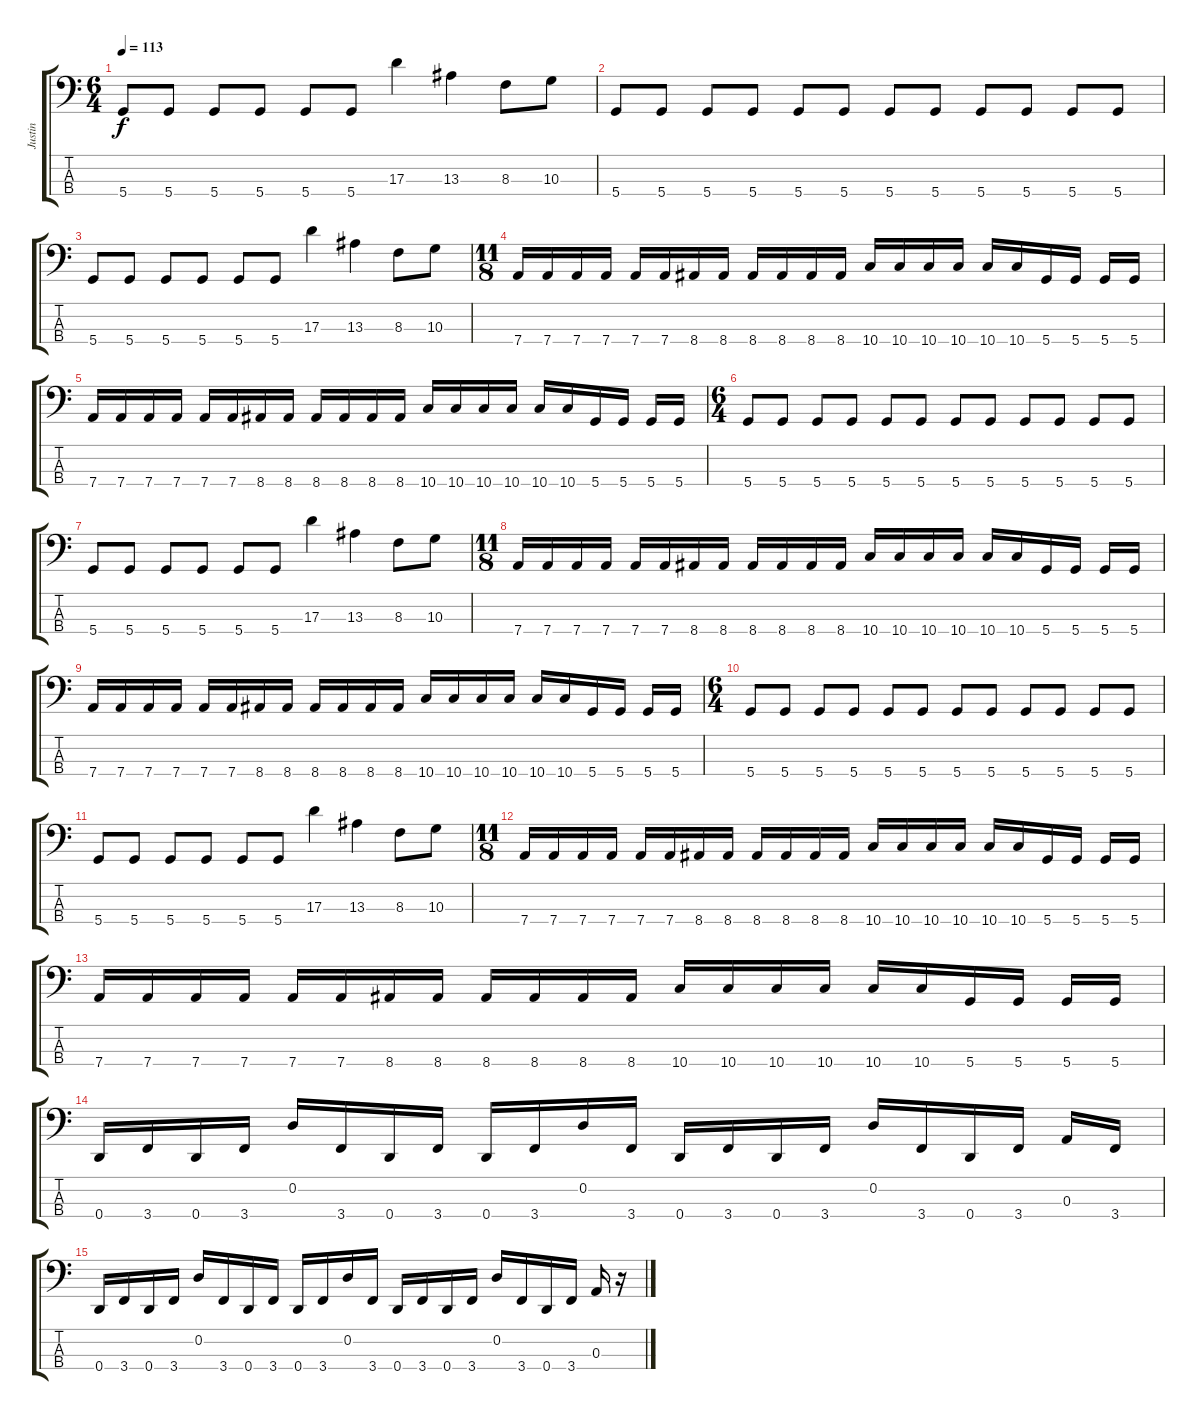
\track ("Justin" "Justin") {instrument electricbassfinger}
\staff {score tabs}
\tuning (G2 D2 A1 D1) {hide}
\ts (6 4)
\tempo 113
\clef f4
\ks c
5.4.8{dy f} 5.4.8 5.4.8 5.4.8 5.4.8 5.4.8 17.3.4 13.3.4 8.3.8 10.3.8 |
5.4.8 5.4.8 5.4.8 5.4.8 5.4.8 5.4.8 5.4.8 5.4.8 5.4.8 5.4.8 5.4.8 5.4.8 |
5.4.8 5.4.8 5.4.8 5.4.8 5.4.8 5.4.8 17.3.4 13.3.4 8.3.8 10.3.8 |
\ts (11 8)
7.4.16 7.4.16 7.4.16 7.4.16 7.4.16 7.4.16 8.4.16 8.4.16 8.4.16 8.4.16 8.4.16 8.4.16 10.4.16 10.4.16 10.4.16 10.4.16 10.4.16 10.4.16 5.4.16 5.4.16 5.4.16 5.4.16 |
7.4.16 7.4.16 7.4.16 7.4.16 7.4.16 7.4.16 8.4.16 8.4.16 8.4.16 8.4.16 8.4.16 8.4.16 10.4.16 10.4.16 10.4.16 10.4.16 10.4.16 10.4.16 5.4.16 5.4.16 5.4.16 5.4.16 |
\ts (6 4)
5.4.8 5.4.8 5.4.8 5.4.8 5.4.8 5.4.8 5.4.8 5.4.8 5.4.8 5.4.8 5.4.8 5.4.8 |
5.4.8 5.4.8 5.4.8 5.4.8 5.4.8 5.4.8 17.3.4 13.3.4 8.3.8 10.3.8 |
\ts (11 8)
7.4.16 7.4.16 7.4.16 7.4.16 7.4.16 7.4.16 8.4.16 8.4.16 8.4.16 8.4.16 8.4.16 8.4.16 10.4.16 10.4.16 10.4.16 10.4.16 10.4.16 10.4.16 5.4.16 5.4.16 5.4.16 5.4.16 |
7.4.16 7.4.16 7.4.16 7.4.16 7.4.16 7.4.16 8.4.16 8.4.16 8.4.16 8.4.16 8.4.16 8.4.16 10.4.16 10.4.16 10.4.16 10.4.16 10.4.16 10.4.16 5.4.16 5.4.16 5.4.16 5.4.16 |
\ts (6 4)
5.4.8 5.4.8 5.4.8 5.4.8 5.4.8 5.4.8 5.4.8 5.4.8 5.4.8 5.4.8 5.4.8 5.4.8 |
5.4.8 5.4.8 5.4.8 5.4.8 5.4.8 5.4.8 17.3.4 13.3.4 8.3.8 10.3.8 |
\ts (11 8)
7.4.16 7.4.16 7.4.16 7.4.16 7.4.16 7.4.16 8.4.16 8.4.16 8.4.16 8.4.16 8.4.16 8.4.16 10.4.16 10.4.16 10.4.16 10.4.16 10.4.16 10.4.16 5.4.16 5.4.16 5.4.16 5.4.16 |
7.4.16 7.4.16 7.4.16 7.4.16 7.4.16 7.4.16 8.4.16 8.4.16 8.4.16 8.4.16 8.4.16 8.4.16 10.4.16 10.4.16 10.4.16 10.4.16 10.4.16 10.4.16 5.4.16 5.4.16 5.4.16 5.4.16 |
0.4.16{volume 5} 3.4.16{volume 13} 0.4.16 3.4.16 0.2.16 3.4.16 0.4.16 3.4.16 0.4.16 3.4.16 0.2.16 3.4.16 0.4.16 3.4.16 0.4.16 3.4.16 0.2.16 3.4.16 0.4.16 3.4.16 0.3.16 3.4.16 |
0.4.16 3.4.16 0.4.16 3.4.16 0.2.16 3.4.16 0.4.16 3.4.16 0.4.16 3.4.16 0.2.16 3.4.16 0.4.16 3.4.16 0.4.16 3.4.16 0.2.16 3.4.16 0.4.16 3.4.16 0.3.16 r.16
